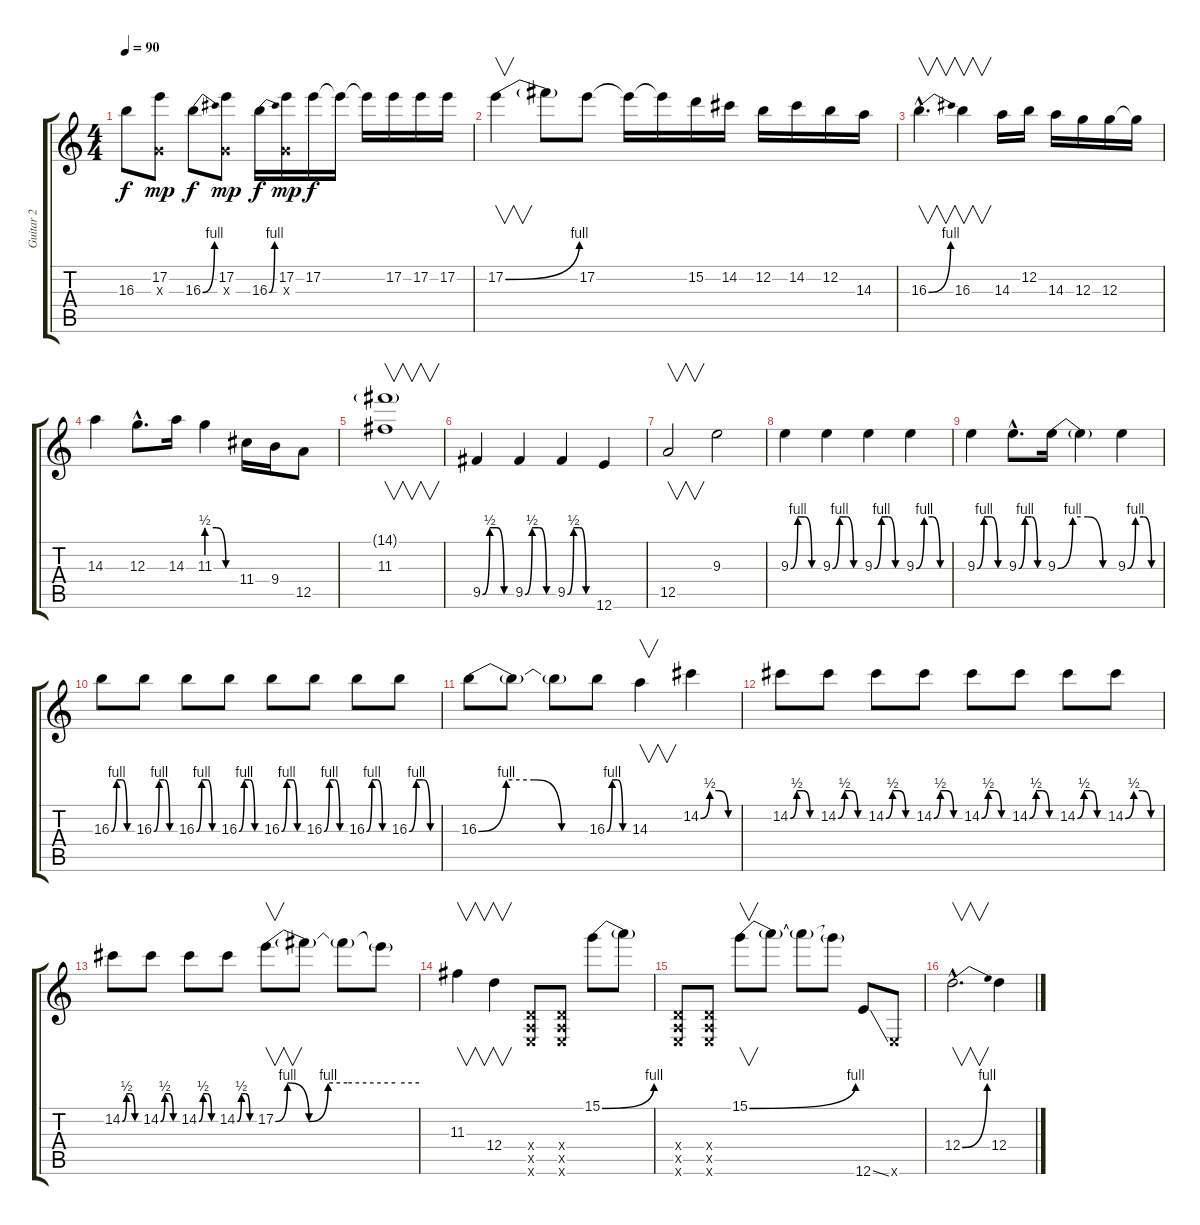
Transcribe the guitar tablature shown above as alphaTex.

\track ("Guitar 2" "Guitar 2") {instrument distortionguitar}
\staff {score tabs}
\tuning (E4 B3 G3 D3 A2 E2) {hide}
\ts (4 4)
\tempo 90
\clef g2
\ks c
16.3{t}.8{dy f} (17.2 0.3{x}).8{dy mp} 16.3{be (bend 0 0 60 4)}.8{dy f} (17.2 0.3{x}).8{dy mp} 16.3{be (bend 0 0 60 4)}.16{dy f} (17.2 0.3{x}).16{dy mp} 17.2.16{dy f} 17.2{t}.16 17.2{t}.16 17.2.16 17.2.16 17.2.16 |
17.2{be (bend 0 0 60 4)}.4{v} 17.2{t}.8 17.2.8 17.2{t}.16 17.2{t}.16 15.2.16 14.2.16 12.2.16 14.2.16 12.2.16 14.3.16 |
16.3{be (bend 0 0 60 4) hac}.4{v d} 16.3.4{v} 14.3.16 12.2.16 14.3.16 12.3.16 12.3.16 12.3{t}.16 |
14.3.4 12.3{hac}.8{d} 14.3.16 11.3{be (custom 0 2 20 2 40 0 60 0)}.4 11.4.16 9.4.16 12.5.8 |
(14.1{g} 11.3).1{v} |
9.5{be (custom 0 0 15 2 30 2 45 0 60 0)}.4 9.5{be (custom 0 0 15 2 30 2 45 0 60 0)}.4 9.5{be (custom 0 0 15 2 30 2 45 0 60 0)}.4 12.6.4 |
12.5.2{v} 9.3.2 |
9.3{be (custom 0 0 15 4 30 4 45 0 60 0)}.4 9.3{be (custom 0 0 15 4 30 4 45 0 60 0)}.4 9.3{be (custom 0 0 15 4 30 4 45 0 60 0)}.4 9.3{be (custom 0 0 15 4 30 4 45 0 60 0)}.4 |
9.3{be (custom 0 0 15 4 30 4 45 0 60 0)}.4 9.3{be (custom 0 0 15 4 30 4 45 0 60 0) hac}.8{d} 9.3{be (custom 0 0 15 4 30 4 45 0 60 0)}.16 9.3{t}.4 9.3{be (custom 0 0 15 4 30 4 45 0 60 0)}.4 |
16.3{be (custom 0 0 15 4 30 4 45 0 60 0)}.8 16.3{be (custom 0 0 15 4 30 4 45 0 60 0)}.8 16.3{be (custom 0 0 15 4 30 4 45 0 60 0)}.8 16.3{be (custom 0 0 15 4 30 4 45 0 60 0)}.8 16.3{be (custom 0 0 15 4 30 4 45 0 60 0)}.8 16.3{be (custom 0 0 15 4 30 4 45 0 60 0)}.8 16.3{be (custom 0 0 15 4 30 4 45 0 60 0)}.8 16.3{be (custom 0 0 15 4 30 4 45 0 60 0)}.8 |
16.3{be (custom 0 0 15 4 30 4 45 0 60 0)}.8 16.3{t}.8 16.3{t}.8 16.3{be (custom 0 0 15 4 30 4 45 0 60 0)}.8 14.3.4{v} 14.2{be (custom 0 0 15 2 30 2 45 0 60 0)}.4 |
14.2{be (custom 0 0 15 2 30 2 45 0 60 0)}.8 14.2{be (custom 0 0 15 2 30 2 45 0 60 0)}.8 14.2{be (custom 0 0 15 2 30 2 45 0 60 0)}.8 14.2{be (custom 0 0 15 2 30 2 45 0 60 0)}.8 14.2{be (custom 0 0 15 2 30 2 45 0 60 0)}.8 14.2{be (custom 0 0 15 2 30 2 45 0 60 0)}.8 14.2{be (custom 0 0 15 2 30 2 45 0 60 0)}.8 14.2{be (custom 0 0 15 2 30 2 45 0 60 0)}.8 |
14.2{be (custom 0 0 15 2 30 2 45 0 60 0)}.8 14.2{be (custom 0 0 15 2 30 2 45 0 60 0)}.8 14.2{be (custom 0 0 15 2 30 2 45 0 60 0)}.8 14.2{be (custom 0 0 15 2 30 2 45 0 60 0)}.8 17.2{be (custom 0 0 5 4 14 0 22 4 30 4 50 4 60 4)}.8{v} 17.2{t}.8 17.2{t}.8 17.2{t}.8 |
11.3.4{v} 12.4.4{v} (0.4{x} 0.5{x} 0.6{x}).8 (0.4{x} 0.5{x} 0.6{x}).8 15.1{be (bend 0 0 60 4)}.8 15.1{t}.8 |
(0.4{x} 0.5{x} 0.6{x}).8 (0.4{x} 0.5{x} 0.6{x}).8 15.1{be (bend 0 0 60 4)}.8{v} 15.1{t}.8 15.1{t}.8 15.1{t}.8 12.6{ss}.8 0.6{x}.8 |
12.4{be (bend 0 0 60 4) hac}.2{v d} 12.4.4
